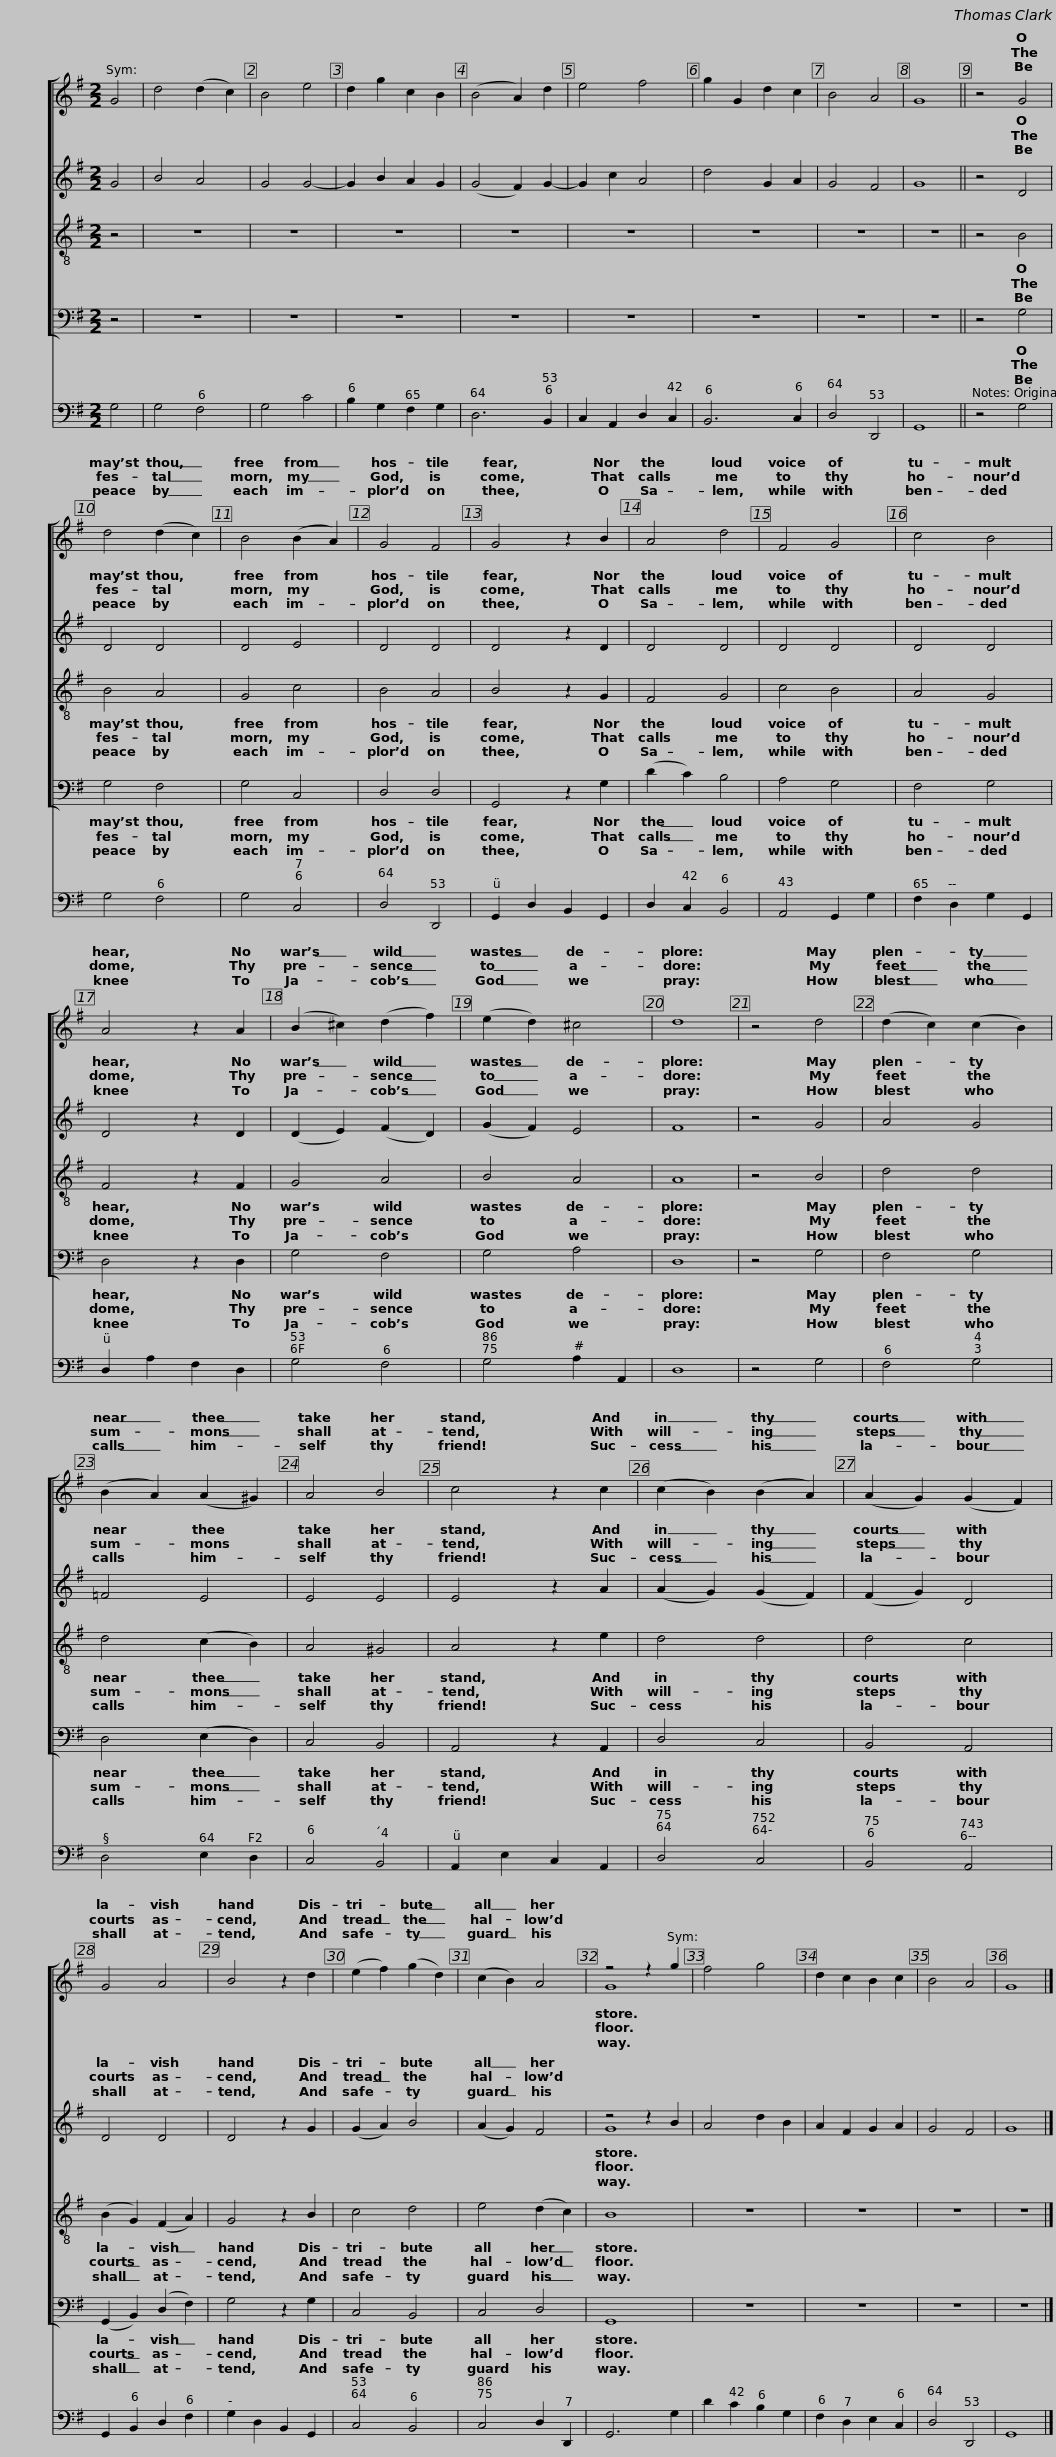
X:1
%%score [ ( 1 2 ) ( 3 4 ) 5 6 ] 7
L:1/8
M:2/2
I:linebreak $
K:G
V:1 treble
V:2 treble
V:3 treble
V:4 treble
V:5 treble-8 transpose=-12
V:6 bass
V:7 bass
V:1
 G4 | d4 (d2 c2) | B4 e4 | d2 g2 c2 B2 | (B4 A2) d2 | %5
 e4 f4 | g2 G2 d2 c2 | B4 A4 | G8 ||$ z4 G4 | %10
 d4 (d2 c2) | B4 (B2 A2) | G4 F4 | G4 z2 B2 | A4 d4 | %15
 F4 G4 |$ c4 B4 | A4 z2 A2 |$ (B2 ^c2) (d2 f2) | (e2 d2) ^c4 | %20
 d8 | z4 d4 | (d2 c2) (c2 B2) | (B2 A2) (A2 ^G2) | A4 B4 |$ %25
 c4 z2 c2 | (c2 B2) (B2 A2) |$ (A2 G2) (G2 F2) | G4 A4 | B4 z2 d2 | %30
 (e2 f2) (g2 d2) | (c2 B2) A4 | z4 z2 g2 | f4 g4 |$ d2 c2 B2 c2 | %35
 B4 A4 | G8 |] %37
V:2
 x4 | x8 | x8 | x8 | x8 | %5
 x8 | x8 | x8 | x8 ||$ x8 | %10
 x8 | x8 | x8 | x8 | x8 | %15
 x8 |$ x8 | x8 |$ x8 | x8 | %20
 x8 | x8 | x8 | x8 | x8 |$ %25
 x8 | x8 |$ x8 | x8 | x8 | %30
 x8 | x8 | G8 | x8 |$ x8 | %35
 x8 | x8 |] %37
V:3
 G4 | B4 A4 | G4 G4- | G2 B2 A2 G2 | (G4 F2) G2- | %5
 G2 c2 A4 | d4 G2 A2 | G4 F4 | G8 ||$ z4 D4 | %10
 D4 D4 | D4 E4 | D4 D4 | D4 z2 D2 | D4 D4 | %15
 D4 D4 |$ D4 D4 | D4 z2 D2 |$ (D2 E2) (F2 D2) | (G2 F2) E4 | %20
 F8 | z4 G4 | A4 G4 | =F4 E4 | E4 E4 |$ %25
 E4 z2 A2 | (A2 G2) (G2 F2) |$ (F2 G2) D4 | D4 D4 | D4 z2 G2 | %30
 (G2 A2) B4 | (A2 G2) F4 | z4 z2 B2 | A4 d2 B2 |$ A2 F2 G2 A2 | %35
 G4 F4 | G8 |] %37
V:4
 x4 | x8 | x8 | x8 | x8 | %5
 x8 | x8 | x8 | x8 ||$ x8 | %10
 x8 | x8 | x8 | x8 | x8 | %15
 x8 |$ x8 | x8 |$ x8 | x8 | %20
 x8 | x8 | x8 | x8 | x8 |$ %25
 x8 | x8 |$ x8 | x8 | x8 | %30
 x8 | x8 | G8 | x8 |$ x8 | %35
 x8 | x8 |] %37
V:5
 z4 | z8 | z8 | z8 | z8 | %5
 z8 | z8 | z8 | z8 ||$ z4 B4 | %10
 B4 A4 | G4 c4 | B4 A4 | B4 z2 G2 | F4 G4 | %15
 c4 B4 |$ A4 G4 | F4 z2 F2 |$ G4 A4 | B4 A4 | %20
 A8 | z4 B4 | d4 d4 | d4 (c2 B2) | A4 ^G4 |$ %25
 A4 z2 e2 | d4 d4 |$ d4 c4 | (B2 G2) (F2 A2) | G4 z2 B2 | %30
 c4 d4 | e4 (d2 c2) | B8 | z8 |$ z8 | %35
 z8 | z8 |] %37
V:6
 z4 | z8 | z8 | z8 | z8 | %5
 z8 | z8 | z8 | z8 ||$ z4 G,4 | %10
 G,4 F,4 | G,4 C,4 | D,4 D,4 | G,,4 z2 G,2 | (D2 C2) B,4 | %15
 A,4 G,4 |$ F,4 G,4 | D,4 z2 D,2 |$ G,4 F,4 | G,4 A,4 | %20
 D,8 | z4 G,4 | F,4 G,4 | D,4 (E,2 D,2) | C,4 B,,4 |$ %25
 A,,4 z2 A,,2 | D,4 C,4 |$ B,,4 A,,4 | (G,,2 B,,2) (D,2 F,2) | G,4 z2 G,2 | %30
 C,4 B,,4 | C,4 D,4 | G,,8 | z8 |$ z8 | %35
 z8 | z8 |] %37
V:7
 G,4 | G,4 F,4 | G,4 C4 | B,2 G,2 F,2 G,2 | D,6 B,,2 | %5
 C,2 A,,2 D,2 C,2 | B,,6 C,2 | D,4 D,,4 | G,,8 ||$ z4 G,4 | %10
 G,4 F,4 | G,4 C,4 | D,4 D,,4 | G,,2 D,2 B,,2 G,,2 | D,2 C,2 B,,4 | %15
 A,,4 G,,2 G,2 |$ F,2 D,2 G,2 G,,2 | D,2 A,2 F,2 D,2 |$ G,4 F,4 | G,4 A,2 A,,2 | %20
 D,8 | z4 G,4 | F,4 G,4 | D,4 E,2 D,2 | C,4 B,,4 |$ %25
 A,,2 E,2 C,2 A,,2 | D,4 C,4 |$ B,,4 A,,4 | G,,2 B,,2 D,2 F,2 | G,2 D,2 B,,2 G,,2 | %30
 C,4 B,,4 | C,4 D,2 D,,2 | G,,6 G,2 | D2 C2 B,2 G,2 |$ F,2 D,2 E,2 C,2 | %35
 D,4 D,,4 | G,,8 |] %37
